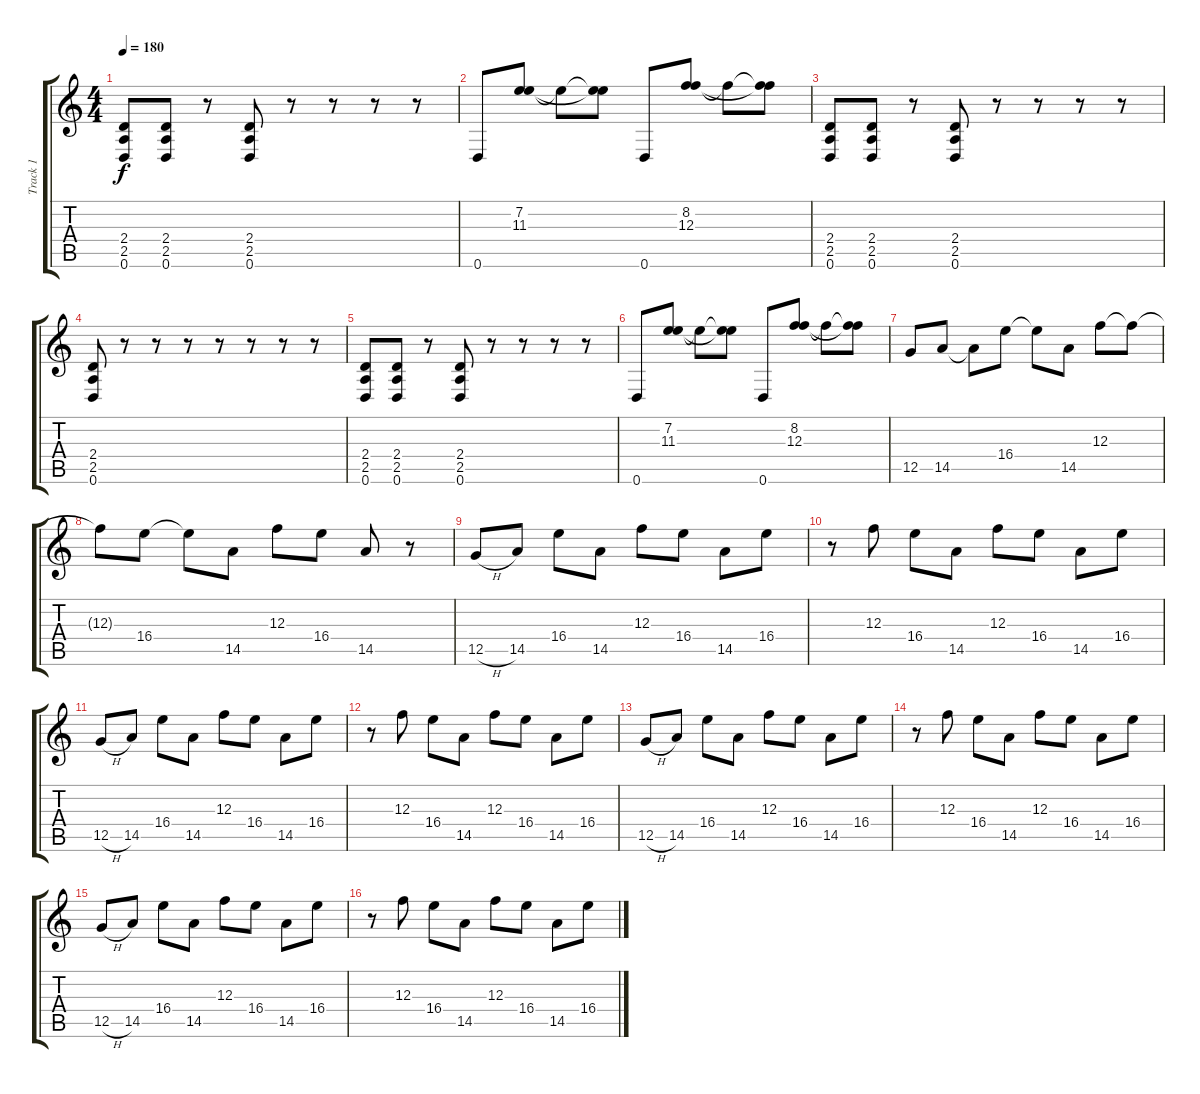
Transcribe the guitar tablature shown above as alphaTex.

\track ("Track 1" "Track 1") {instrument distortionguitar}
\staff {score tabs}
\tuning (D4 A3 F3 C3 G2 D2) {hide}
\ts (4 4)
\tempo 180
\clef g2
\ks c
(2.4 2.5 0.6).8{dy f} (2.4 2.5 0.6).8 r.8 (2.4 2.5 0.6).8 r.8 r.8 r.8 r.8 |
0.6.8 (7.2 11.3).8 11.3{t}.8 (7.2{t} 11.3{t}).8 0.6.8 (8.2 12.3).8 8.2{t}.8 (8.2{t} 12.3{t}).8 |
(2.4 2.5 0.6).8 (2.4 2.5 0.6).8 r.8 (2.4 2.5 0.6).8 r.8 r.8 r.8 r.8 |
(2.4 2.5 0.6).8 r.8 r.8 r.8 r.8 r.8 r.8 r.8 |
(2.4 2.5 0.6).8 (2.4 2.5 0.6).8 r.8 (2.4 2.5 0.6).8 r.8 r.8 r.8 r.8 |
0.6.8 (7.2 11.3).8 11.3{t}.8 (7.2{t} 11.3{t}).8 0.6.8 (8.2 12.3).8 8.2{t}.8 (8.2{t} 12.3{t}).8 |
12.5.8 14.5.8 14.5{t}.8 16.4.8 16.4{t}.8 14.5.8 12.3.8 12.3{t}.8 |
12.3{t}.8 16.4.8 16.4{t}.8 14.5.8 12.3.8 16.4.8 14.5.8 r.8 |
12.5{h}.8 14.5.8 16.4.8 14.5.8 12.3.8 16.4.8 14.5.8 16.4.8 |
r.8 12.3.8 16.4.8 14.5.8 12.3.8 16.4.8 14.5.8 16.4.8 |
12.5{h}.8 14.5.8 16.4.8 14.5.8 12.3.8 16.4.8 14.5.8 16.4.8 |
r.8 12.3.8 16.4.8 14.5.8 12.3.8 16.4.8 14.5.8 16.4.8 |
12.5{h}.8 14.5.8 16.4.8 14.5.8 12.3.8 16.4.8 14.5.8 16.4.8 |
r.8 12.3.8 16.4.8 14.5.8 12.3.8 16.4.8 14.5.8 16.4.8 |
12.5{h}.8 14.5.8 16.4.8 14.5.8 12.3.8 16.4.8 14.5.8 16.4.8 |
r.8 12.3.8 16.4.8 14.5.8 12.3.8 16.4.8 14.5.8 16.4.8
